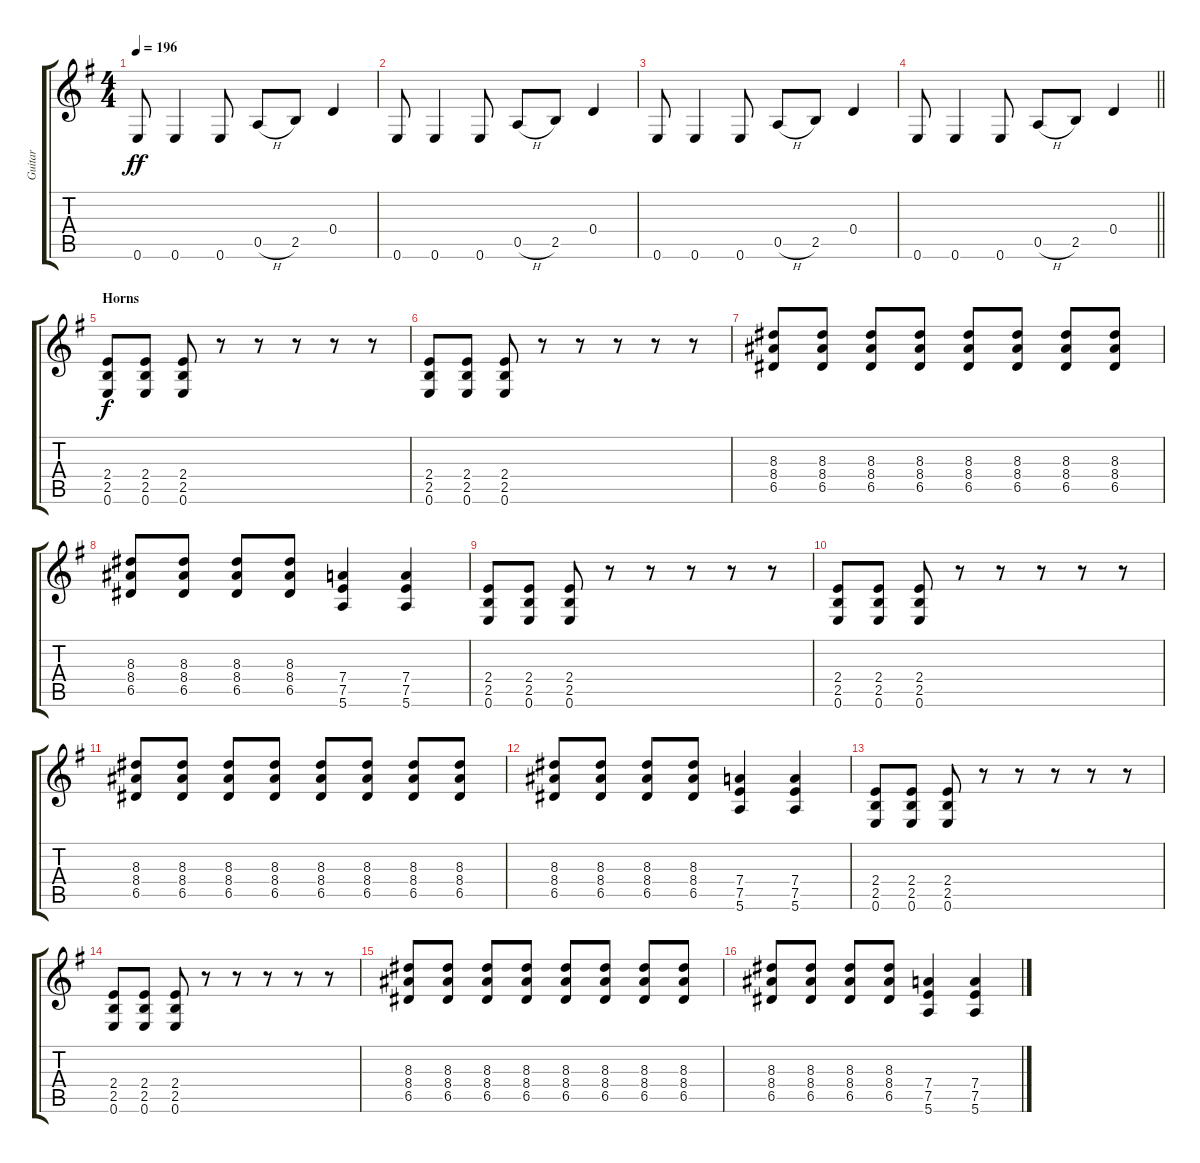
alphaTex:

\track ("Guitar" "Guitar") {instrument distortionguitar}
\staff {score tabs}
\tuning (E4 B3 G3 D3 A2 E2) {hide}
\ts (4 4)
\tempo 196
\clef g2
\ks eminor
0.6.8{dy ff} 0.6.4 0.6.8 0.5{h}.8 2.5.8 0.4.4 |
0.6.8 0.6.4 0.6.8 0.5{h}.8 2.5.8 0.4.4 |
0.6.8 0.6.4 0.6.8 0.5{h}.8 2.5.8 0.4.4 |
\barLineRight lightlight
0.6.8 0.6.4 0.6.8 0.5{h}.8 2.5.8 0.4.4 |
\section ("" "Horns")
(2.4 2.5 0.6).8{dy f} (2.4 2.5 0.6).8 (2.4 2.5 0.6).8 r.8 r.8 r.8 r.8 r.8 |
(2.4 2.5 0.6).8 (2.4 2.5 0.6).8 (2.4 2.5 0.6).8 r.8 r.8 r.8 r.8 r.8 |
(8.3 8.4 6.5).8 (8.3 8.4 6.5).8 (8.3 8.4 6.5).8 (8.3 8.4 6.5).8 (8.3 8.4 6.5).8 (8.3 8.4 6.5).8 (8.3 8.4 6.5).8 (8.3 8.4 6.5).8 |
(8.3 8.4 6.5).8 (8.3 8.4 6.5).8 (8.3 8.4 6.5).8 (8.3 8.4 6.5).8 (7.4 7.5 5.6).4 (7.4 7.5 5.6).4 |
(2.4 2.5 0.6).8 (2.4 2.5 0.6).8 (2.4 2.5 0.6).8 r.8 r.8 r.8 r.8 r.8 |
(2.4 2.5 0.6).8 (2.4 2.5 0.6).8 (2.4 2.5 0.6).8 r.8 r.8 r.8 r.8 r.8 |
(8.3 8.4 6.5).8 (8.3 8.4 6.5).8 (8.3 8.4 6.5).8 (8.3 8.4 6.5).8 (8.3 8.4 6.5).8 (8.3 8.4 6.5).8 (8.3 8.4 6.5).8 (8.3 8.4 6.5).8 |
(8.3 8.4 6.5).8 (8.3 8.4 6.5).8 (8.3 8.4 6.5).8 (8.3 8.4 6.5).8 (7.4 7.5 5.6).4 (7.4 7.5 5.6).4 |
(2.4 2.5 0.6).8 (2.4 2.5 0.6).8 (2.4 2.5 0.6).8 r.8 r.8 r.8 r.8 r.8 |
(2.4 2.5 0.6).8 (2.4 2.5 0.6).8 (2.4 2.5 0.6).8 r.8 r.8 r.8 r.8 r.8 |
(8.3 8.4 6.5).8 (8.3 8.4 6.5).8 (8.3 8.4 6.5).8 (8.3 8.4 6.5).8 (8.3 8.4 6.5).8 (8.3 8.4 6.5).8 (8.3 8.4 6.5).8 (8.3 8.4 6.5).8 |
(8.3 8.4 6.5).8 (8.3 8.4 6.5).8 (8.3 8.4 6.5).8 (8.3 8.4 6.5).8 (7.4 7.5 5.6).4 (7.4 7.5 5.6).4
